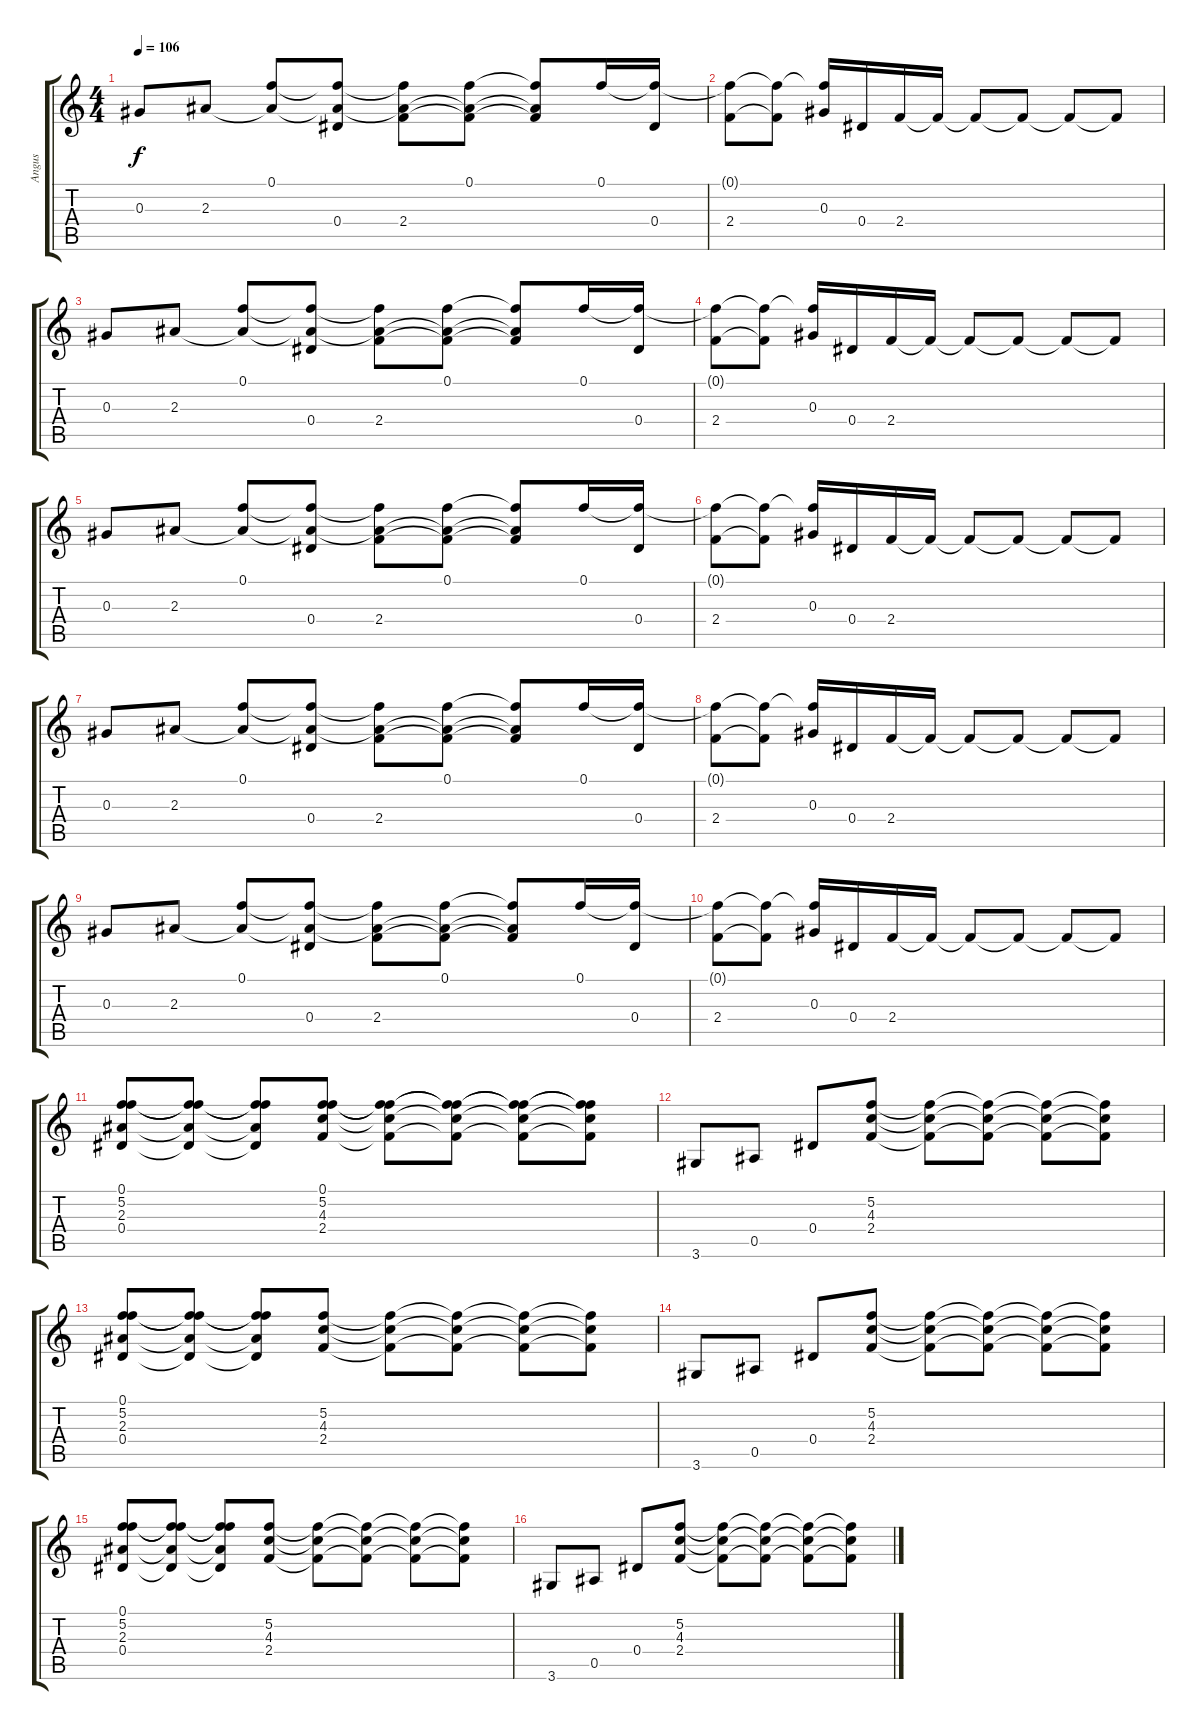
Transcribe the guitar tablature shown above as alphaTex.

\track ("Angus" "Angus") {instrument overdrivenguitar}
\staff {score tabs}
\tuning (F4 C4 Ab3 Eb3 Bb2 F2) {hide}
\ts (4 4)
\tempo 106
\clef g2
\ks c
0.3.8{dy f} 2.3.8 (0.1 2.3{t}).8 (0.1{t} 2.3{t} 0.4).8 (0.1{t} 2.3{t} 2.4).8 (0.1 2.3{t} 2.4{t}).8 (0.1{t} 2.3{t} 2.4{t}).8 0.1.16 (0.1{t} 0.4).16 |
(0.1{t} 2.4).8 (0.1{t} 2.4{t}).8 (0.1{t} 0.3).16 0.4.16 2.4.16 2.4{t}.16 2.4{t}.8 2.4{t}.8 2.4{t}.8 2.4{t}.8 |
0.3.8 2.3.8 (0.1 2.3{t}).8 (0.1{t} 2.3{t} 0.4).8 (0.1{t} 2.3{t} 2.4).8 (0.1 2.3{t} 2.4{t}).8 (0.1{t} 2.3{t} 2.4{t}).8 0.1.16 (0.1{t} 0.4).16 |
(0.1{t} 2.4).8 (0.1{t} 2.4{t}).8 (0.1{t} 0.3).16 0.4.16 2.4.16 2.4{t}.16 2.4{t}.8 2.4{t}.8 2.4{t}.8 2.4{t}.8 |
0.3.8 2.3.8 (0.1 2.3{t}).8 (0.1{t} 2.3{t} 0.4).8 (0.1{t} 2.3{t} 2.4).8 (0.1 2.3{t} 2.4{t}).8 (0.1{t} 2.3{t} 2.4{t}).8 0.1.16 (0.1{t} 0.4).16 |
(0.1{t} 2.4).8 (0.1{t} 2.4{t}).8 (0.1{t} 0.3).16 0.4.16 2.4.16 2.4{t}.16 2.4{t}.8 2.4{t}.8 2.4{t}.8 2.4{t}.8 |
0.3.8 2.3.8 (0.1 2.3{t}).8 (0.1{t} 2.3{t} 0.4).8 (0.1{t} 2.3{t} 2.4).8 (0.1 2.3{t} 2.4{t}).8 (0.1{t} 2.3{t} 2.4{t}).8 0.1.16 (0.1{t} 0.4).16 |
(0.1{t} 2.4).8 (0.1{t} 2.4{t}).8 (0.1{t} 0.3).16 0.4.16 2.4.16 2.4{t}.16 2.4{t}.8 2.4{t}.8 2.4{t}.8 2.4{t}.8 |
0.3.8 2.3.8 (0.1 2.3{t}).8 (0.1{t} 2.3{t} 0.4).8 (0.1{t} 2.3{t} 2.4).8 (0.1 2.3{t} 2.4{t}).8 (0.1{t} 2.3{t} 2.4{t}).8 0.1.16 (0.1{t} 0.4).16 |
(0.1{t} 2.4).8 (0.1{t} 2.4{t}).8 (0.1{t} 0.3).16 0.4.16 2.4.16 2.4{t}.16 2.4{t}.8 2.4{t}.8 2.4{t}.8 2.4{t}.8 |
(0.1 5.2 2.3 0.4).8 (0.1{t} 5.2{t} 2.3{t} 0.4{t}).8 (0.1{t} 5.2{t} 2.3{t} 0.4{t}).8 (0.1 5.2 4.3 2.4).8 (0.1{t} 5.2{t} 4.3{t} 2.4{t}).8 (0.1{t} 5.2{t} 4.3{t} 2.4{t}).8 (0.1{t} 5.2{t} 4.3{t} 2.4{t}).8 (0.1{t} 5.2{t} 4.3{t} 2.4{t}).8 |
3.6.8 0.5.8 0.4.8 (5.2 4.3 2.4).8 (5.2{t} 4.3{t} 2.4{t}).8 (5.2{t} 4.3{t} 2.4{t}).8 (5.2{t} 4.3{t} 2.4{t}).8 (5.2{t} 4.3{t} 2.4{t}).8 |
(0.1 5.2 2.3 0.4).8 (0.1{t} 5.2{t} 2.3{t} 0.4{t}).8 (0.1{t} 5.2{t} 2.3{t} 0.4{t}).8 (5.2 4.3 2.4).8 (5.2{t} 4.3{t} 2.4{t}).8 (5.2{t} 4.3{t} 2.4{t}).8 (5.2{t} 4.3{t} 2.4{t}).8 (5.2{t} 4.3{t} 2.4{t}).8 |
3.6.8 0.5.8 0.4.8 (5.2 4.3 2.4).8 (5.2{t} 4.3{t} 2.4{t}).8 (5.2{t} 4.3{t} 2.4{t}).8 (5.2{t} 4.3{t} 2.4{t}).8 (5.2{t} 4.3{t} 2.4{t}).8 |
(0.1 5.2 2.3 0.4).8 (0.1{t} 5.2{t} 2.3{t} 0.4{t}).8 (0.1{t} 5.2{t} 2.3{t} 0.4{t}).8 (5.2 4.3 2.4).8 (5.2{t} 4.3{t} 2.4{t}).8 (5.2{t} 4.3{t} 2.4{t}).8 (5.2{t} 4.3{t} 2.4{t}).8 (5.2{t} 4.3{t} 2.4{t}).8 |
3.6.8 0.5.8 0.4.8 (5.2 4.3 2.4).8 (5.2{t} 4.3{t} 2.4{t}).8 (5.2{t} 4.3{t} 2.4{t}).8 (5.2{t} 4.3{t} 2.4{t}).8 (5.2{t} 4.3{t} 2.4{t}).8
